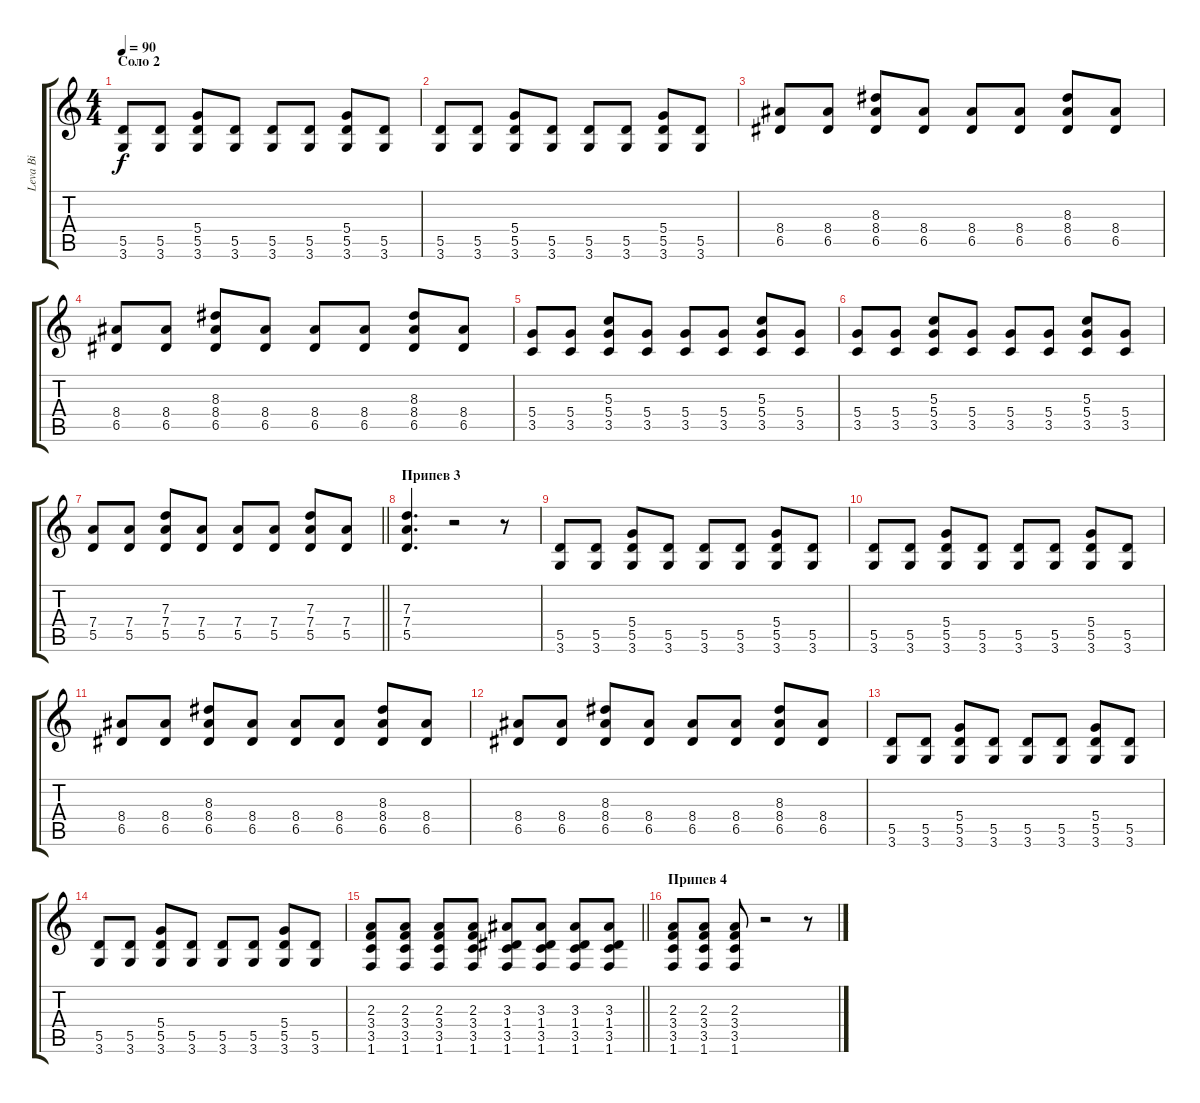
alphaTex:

\track ("Leva Bi" "Leva Bi") {instrument distortionguitar}
\staff {score tabs}
\tuning (E4 B3 G3 D3 A2 E2) {hide}
\ts (4 4)
\section ("" "Соло 2")
\tempo 90
\clef g2
\ks c
(5.5 3.6).8{dy f} (5.5 3.6).8 (5.4 5.5 3.6).8 (5.5 3.6).8 (5.5 3.6).8 (5.5 3.6).8 (5.4 5.5 3.6).8 (5.5 3.6).8 |
(5.5 3.6).8 (5.5 3.6).8 (5.4 5.5 3.6).8 (5.5 3.6).8 (5.5 3.6).8 (5.5 3.6).8 (5.4 5.5 3.6).8 (5.5 3.6).8 |
(8.4 6.5).8 (8.4 6.5).8 (8.3 8.4 6.5).8 (8.4 6.5).8 (8.4 6.5).8 (8.4 6.5).8 (8.3 8.4 6.5).8 (8.4 6.5).8 |
(8.4 6.5).8 (8.4 6.5).8 (8.3 8.4 6.5).8 (8.4 6.5).8 (8.4 6.5).8 (8.4 6.5).8 (8.3 8.4 6.5).8 (8.4 6.5).8 |
(5.4 3.5).8 (5.4 3.5).8 (5.3 5.4 3.5).8 (5.4 3.5).8 (5.4 3.5).8 (5.4 3.5).8 (5.3 5.4 3.5).8 (5.4 3.5).8 |
(5.4 3.5).8 (5.4 3.5).8 (5.3 5.4 3.5).8 (5.4 3.5).8 (5.4 3.5).8 (5.4 3.5).8 (5.3 5.4 3.5).8 (5.4 3.5).8 |
\barLineRight lightlight
(7.4 5.5).8 (7.4 5.5).8 (7.3 7.4 5.5).8 (7.4 5.5).8 (7.4 5.5).8 (7.4 5.5).8 (7.3 7.4 5.5).8 (7.4 5.5).8 |
\section ("" "Припев 3")
(7.3 7.4 5.5).4{d} r.2 r.8 |
(5.5 3.6).8 (5.5 3.6).8 (5.4 5.5 3.6).8 (5.5 3.6).8 (5.5 3.6).8 (5.5 3.6).8 (5.4 5.5 3.6).8 (5.5 3.6).8 |
(5.5 3.6).8 (5.5 3.6).8 (5.4 5.5 3.6).8 (5.5 3.6).8 (5.5 3.6).8 (5.5 3.6).8 (5.4 5.5 3.6).8 (5.5 3.6).8 |
(8.4 6.5).8 (8.4 6.5).8 (8.3 8.4 6.5).8 (8.4 6.5).8 (8.4 6.5).8 (8.4 6.5).8 (8.3 8.4 6.5).8 (8.4 6.5).8 |
(8.4 6.5).8 (8.4 6.5).8 (8.3 8.4 6.5).8 (8.4 6.5).8 (8.4 6.5).8 (8.4 6.5).8 (8.3 8.4 6.5).8 (8.4 6.5).8 |
(5.5 3.6).8 (5.5 3.6).8 (5.4 5.5 3.6).8 (5.5 3.6).8 (5.5 3.6).8 (5.5 3.6).8 (5.4 5.5 3.6).8 (5.5 3.6).8 |
(5.5 3.6).8 (5.5 3.6).8 (5.4 5.5 3.6).8 (5.5 3.6).8 (5.5 3.6).8 (5.5 3.6).8 (5.4 5.5 3.6).8 (5.5 3.6).8 |
\barLineRight lightlight
(2.3 3.4 3.5 1.6).8 (2.3 3.4 3.5 1.6).8 (2.3 3.4 3.5 1.6).8 (2.3 3.4 3.5 1.6).8 (3.3 1.4 3.5 1.6).8 (3.3 1.4 3.5 1.6).8 (3.3 1.4 3.5 1.6).8 (3.3 1.4 3.5 1.6).8 |
\section ("" "Припев 4")
(2.3 3.4 3.5 1.6).8 (2.3 3.4 3.5 1.6).8 (2.3 3.4 3.5 1.6).8 r.2 r.8
